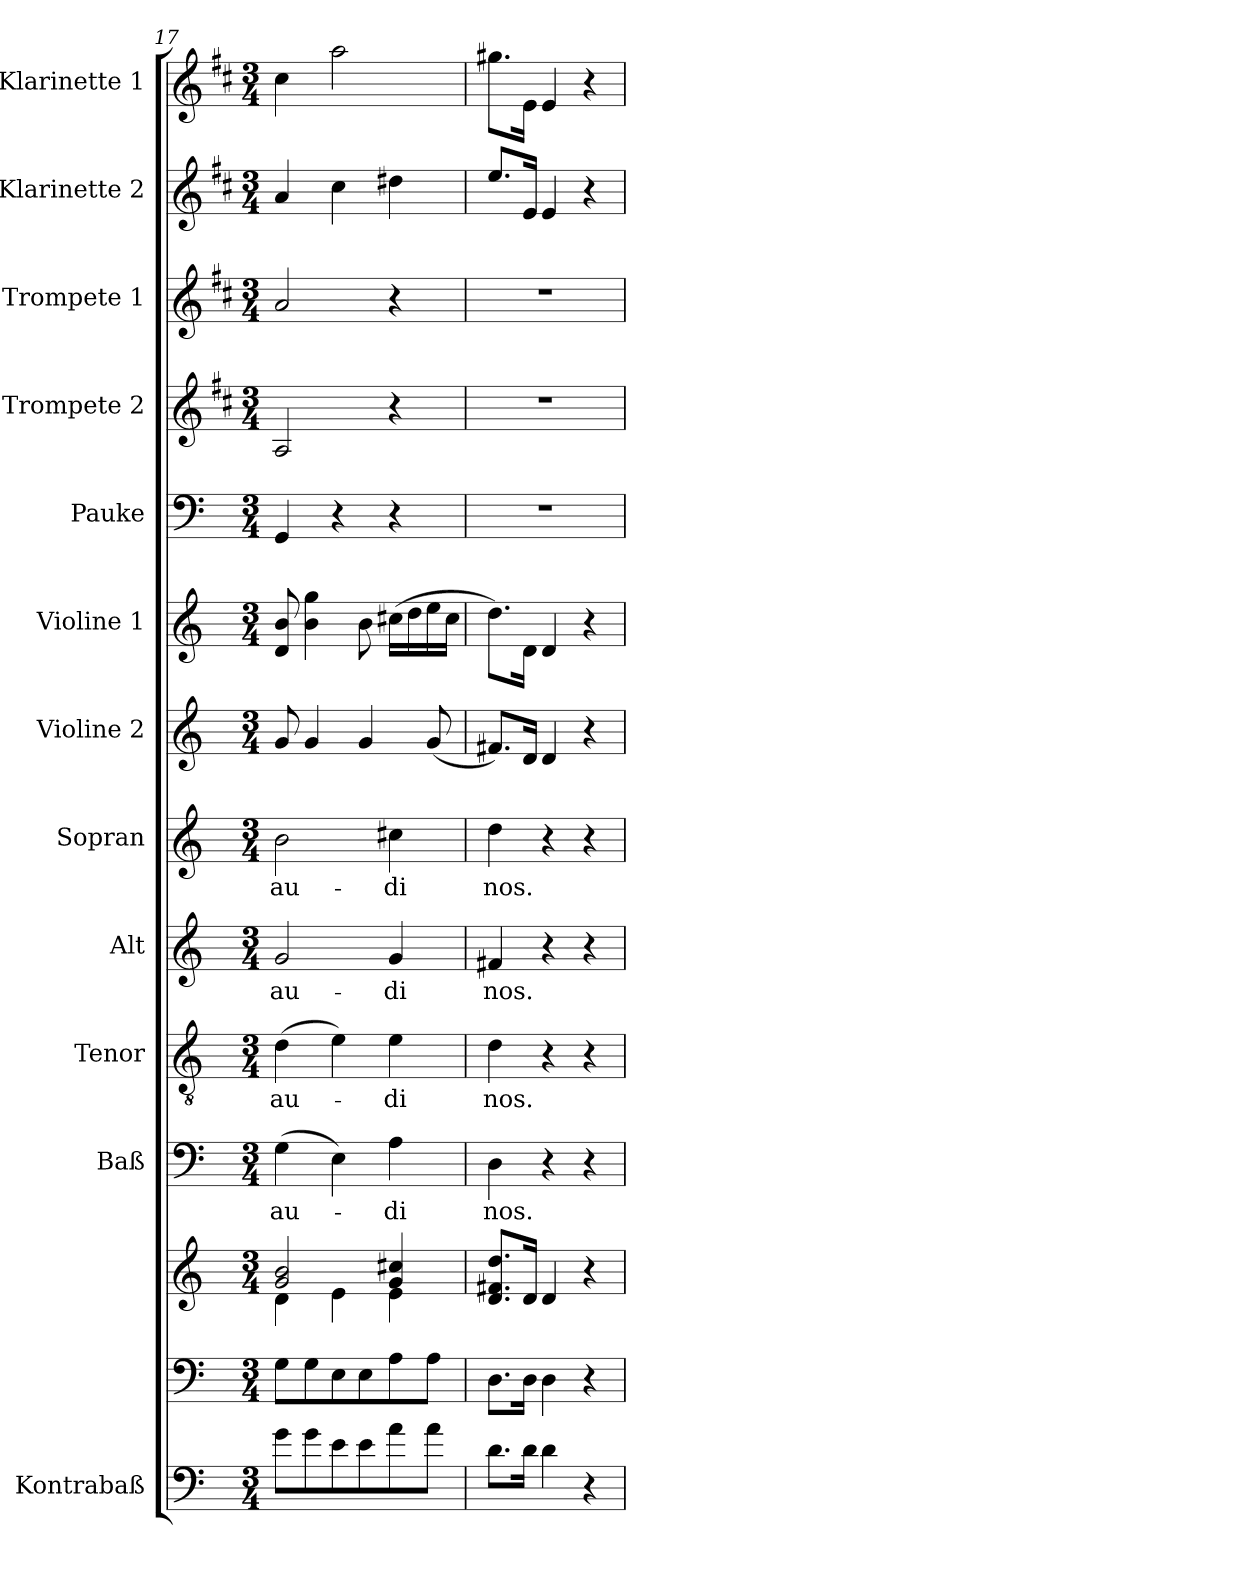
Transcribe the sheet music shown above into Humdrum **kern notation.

**kern	**kern	**kern	**kern	**text	**kern	**text	**kern	**text	**kern	**text	**kern	**kern	**kern	**kern	**kern	**kern	**kern
*part13	*part12	*part12	*part11	*part11	*part10	*part10	*part9	*part9	*part8	*part8	*part7	*part6	*part5	*part4	*part3	*part2	*part1
*staff14	*staff13	*staff12	*staff11	*staff11	*staff10	*staff10	*staff9	*staff9	*staff8	*staff8	*staff7	*staff6	*staff5	*staff4	*staff3	*staff2	*staff1
*I"Kontrabaß	*	*	*I"Baß	*	*I"Tenor	*	*I"Alt	*	*I"Sopran	*	*I"Violine 2	*I"Violine 1	*I"Pauke	*I"Trompete 2	*I"Trompete 1	*I"Klarinette 2	*I"Klarinette 1
*	*	*	*	*	*	*	*	*	*	*	*I'Vln	*I'Vln	*	*I'Tpt	*I'Tpt	*	*
*clefF4	*clefF4	*clefG2	*clefF4	*	*clefGv2	*	*clefG2	*	*clefG2	*	*clefG2	*clefG2	*clefF4	*clefG2	*clefG2	*clefG2	*clefG2
*ITrd7c12	*	*	*	*	*	*	*	*	*	*	*	*	*	*ITrd1c2	*ITrd1c2	*ITrd1c2	*ITrd1c2
*k[]	*k[]	*k[]	*k[]	*	*k[]	*	*k[]	*	*k[]	*	*k[]	*k[]	*k[]	*k[]	*k[]	*k[]	*k[]
*C:	*C:	*C:	*C:	*	*C:	*	*C:	*	*C:	*	*C:	*C:	*C:	*C:	*C:	*C:	*C:
*M3/4	*M3/4	*M3/4	*M3/4	*	*M3/4	*	*M3/4	*	*M3/4	*	*M3/4	*M3/4	*M3/4	*M3/4	*M3/4	*M3/4	*M3/4
=17	=17	=17	=17	=17	=17	=17	=17	=17	=17	=17	=17	=17	=17	=17	=17	=17	=17
*	*	*^	*	*	*	*	*	*	*	*	*	*	*	*	*	*	*
!	!	!	!	!	!LO:LY:b	!	!LO:LY:b	!	!LO:LY:b	!	!LO:LY:b	!	!	!	!	!	!	!
8G\L	8G\L	2g/ 2b/	4d\	(>4G\	-au-	(>4d\	-au-	2g/	-au-	2b\	-au-	8g/	8d/ 8b/	4GG/	2G/	2g/	4g/	4b\
8G\	8G\	.	.	.	.	.	.	.	.	.	.	4g/	4b\ 4gg\	.	.	.	.	.
8E\	8E\	.	4e\	4E\)	.	4e\)	.	.	.	.	.	.	.	4r	.	.	4b\	2gg\
8E\	8E\	.	.	.	.	.	.	.	.	.	.	4g/	8b\	.	.	.	.	.
!	!	!	!	!	!LO:LY:b	!	!LO:LY:b	!	!LO:LY:b	!	!LO:LY:b	!	!	!	!	!	!	!
8A\	8A\	4g/ 4cc#X/	4e\	4A\	-di	4e\	-di	4g/	-di	4cc#X\	-di	.	(>16cc#X\LL	4r	4r	4r	4cc#X\	.
.	.	.	.	.	.	.	.	.	.	.	.	.	16dd\	.	.	.	.	.
8A\J	8A\J	.	.	.	.	.	.	.	.	.	.	(<8g/	16ee\	.	.	.	.	.
.	.	.	.	.	.	.	.	.	.	.	.	.	16cc#\JJ	.	.	.	.	.
*	*	*v	*v	*	*	*	*	*	*	*	*	*	*	*	*	*	*	*
=18	=18	=18	=18	=18	=18	=18	=18	=18	=18	=18	=18	=18	=18	=18	=18	=18	=18
!	!	!	!	!LO:LY:b	!	!LO:LY:b	!	!LO:LY:b	!	!LO:LY:b	!	!	!	!	!	!	!
8.D\L	8.D\L	8.d/ 8.f#X/ 8.dd/L	4D\	nos.	4d\	nos.	4f#X/	nos.	4dd\	nos.	8.f#X/L)	8.dd\L)	2.r	2.r	2.r	8.dd/L	8.ff#X\L
16D\Jk	16D\Jk	16d/Jk	.	.	.	.	.	.	.	.	16d/Jk	16d\Jk	.	.	.	16d/Jk	16d\Jk
4D\	4D\	4d/	4r	.	4r	.	4r	.	4r	.	4d/	4d/	.	.	.	4d/	4d/
4r	4r	4r	4r	.	4r	.	4r	.	4r	.	4r	4r	.	.	.	4r	4r
=	=	=	=	=	=	=	=	=	=	=	=	=	=	=	=	=	=
*-	*-	*-	*-	*-	*-	*-	*-	*-	*-	*-	*-	*-	*-	*-	*-	*-	*-
